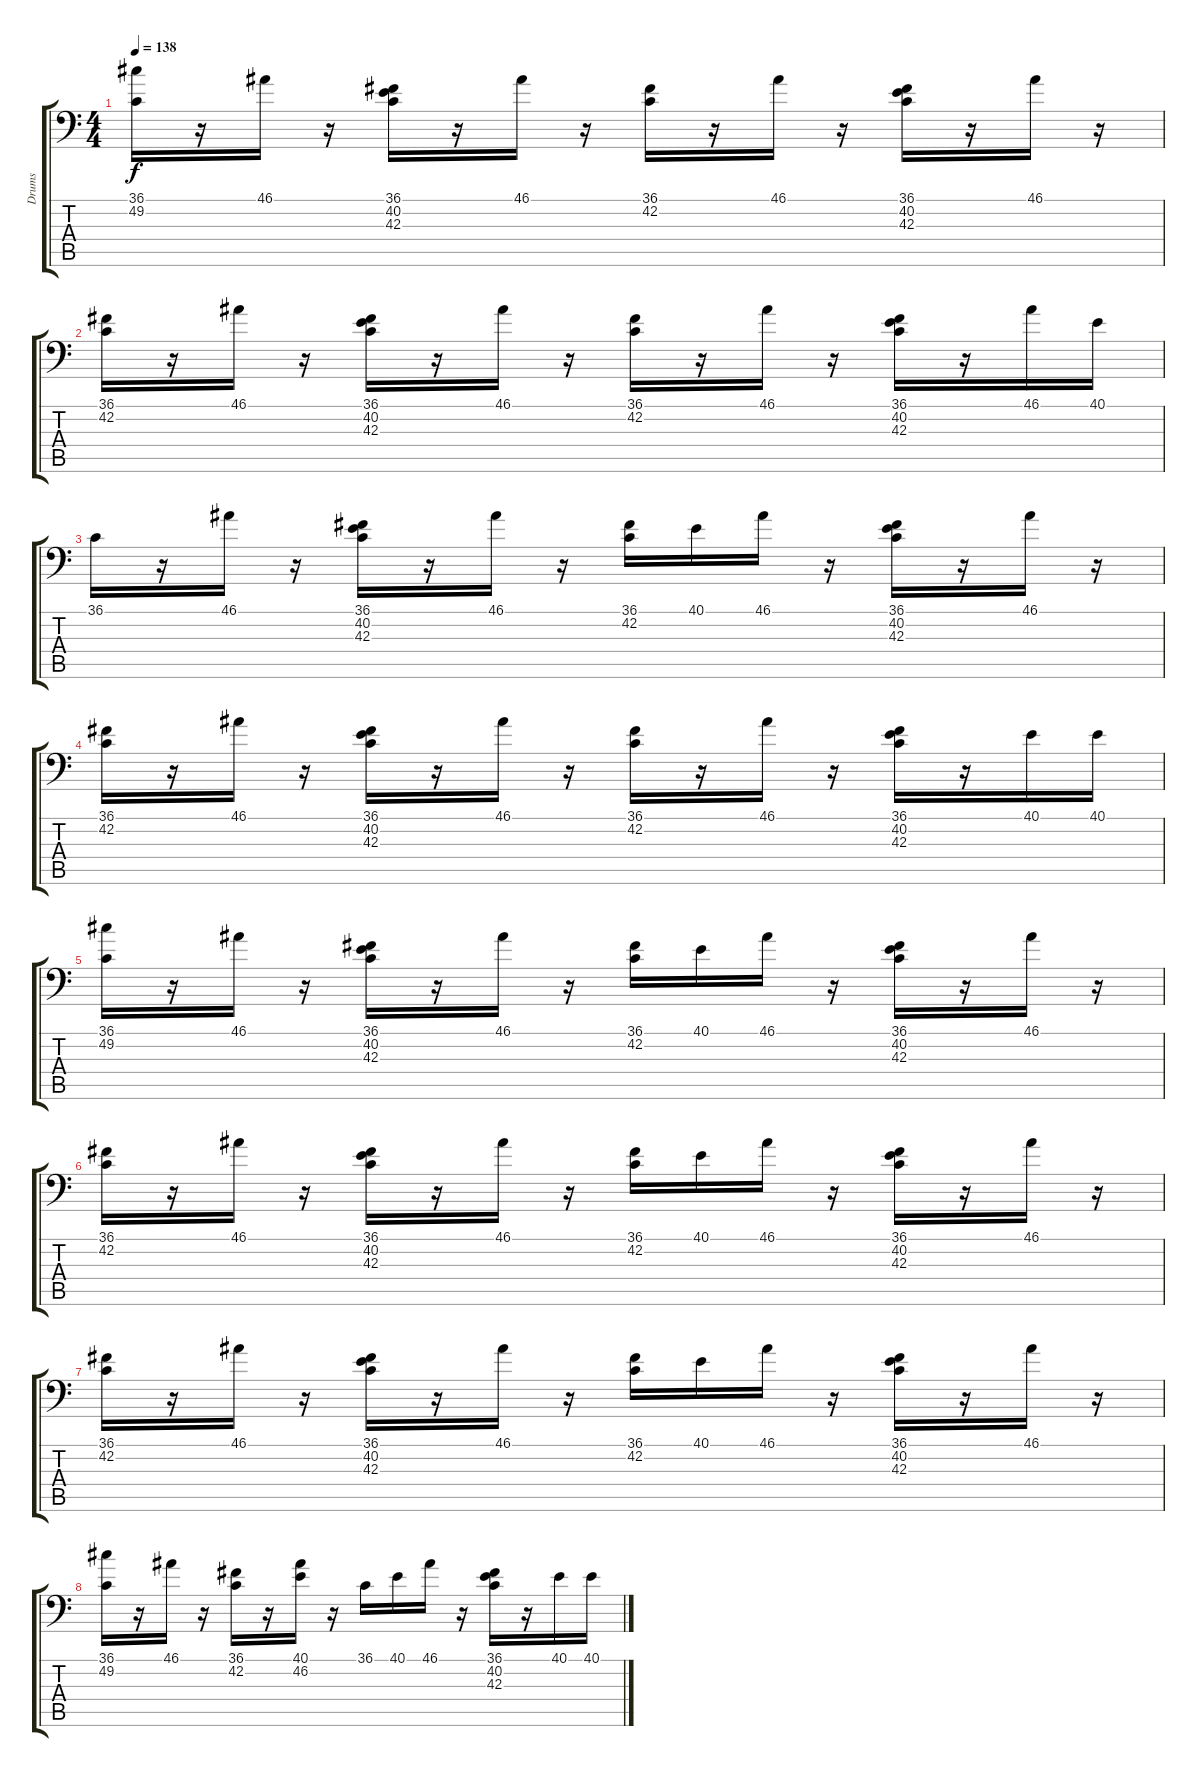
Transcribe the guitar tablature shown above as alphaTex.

\track ("Drums" "Drums") {instrument acousticgrandpiano}
\staff {score tabs}
\tuning (C-1 C-1 C-1 C-1 C-1 C-1) {hide}
\ts (4 4)
\tempo 138
\clef f4
\ks c
(36.1 49.2).16{dy f} r.16 46.1.16 r.16 (36.1 40.2 42.3).16 r.16 46.1.16 r.16 (36.1 42.2).16 r.16 46.1.16 r.16 (36.1 40.2 42.3).16 r.16 46.1.16 r.16 |
(36.1 42.2).16 r.16 46.1.16 r.16 (36.1 40.2 42.3).16 r.16 46.1.16 r.16 (36.1 42.2).16 r.16 46.1.16 r.16 (36.1 40.2 42.3).16 r.16 46.1.16 40.1.16 |
36.1.16 r.16 46.1.16 r.16 (36.1 40.2 42.3).16 r.16 46.1.16 r.16 (36.1 42.2).16 40.1.16 46.1.16 r.16 (36.1 40.2 42.3).16 r.16 46.1.16 r.16 |
(36.1 42.2).16 r.16 46.1.16 r.16 (36.1 40.2 42.3).16 r.16 46.1.16 r.16 (36.1 42.2).16 r.16 46.1.16 r.16 (36.1 40.2 42.3).16 r.16 40.1.16 40.1.16 |
(36.1 49.2).16 r.16 46.1.16 r.16 (36.1 40.2 42.3).16 r.16 46.1.16 r.16 (36.1 42.2).16 40.1.16 46.1.16 r.16 (36.1 40.2 42.3).16 r.16 46.1.16 r.16 |
(36.1 42.2).16 r.16 46.1.16 r.16 (36.1 40.2 42.3).16 r.16 46.1.16 r.16 (36.1 42.2).16 40.1.16 46.1.16 r.16 (36.1 40.2 42.3).16 r.16 46.1.16 r.16 |
(36.1 42.2).16 r.16 46.1.16 r.16 (36.1 40.2 42.3).16 r.16 46.1.16 r.16 (36.1 42.2).16 40.1.16 46.1.16 r.16 (36.1 40.2 42.3).16 r.16 46.1.16 r.16 |
(36.1 49.2).16 r.16 46.1.16 r.16 (36.1 42.2).16 r.16 (40.1 46.2).16 r.16 36.1.16 40.1.16 46.1.16 r.16 (36.1 40.2 42.3).16 r.16 40.1.16 40.1.16
